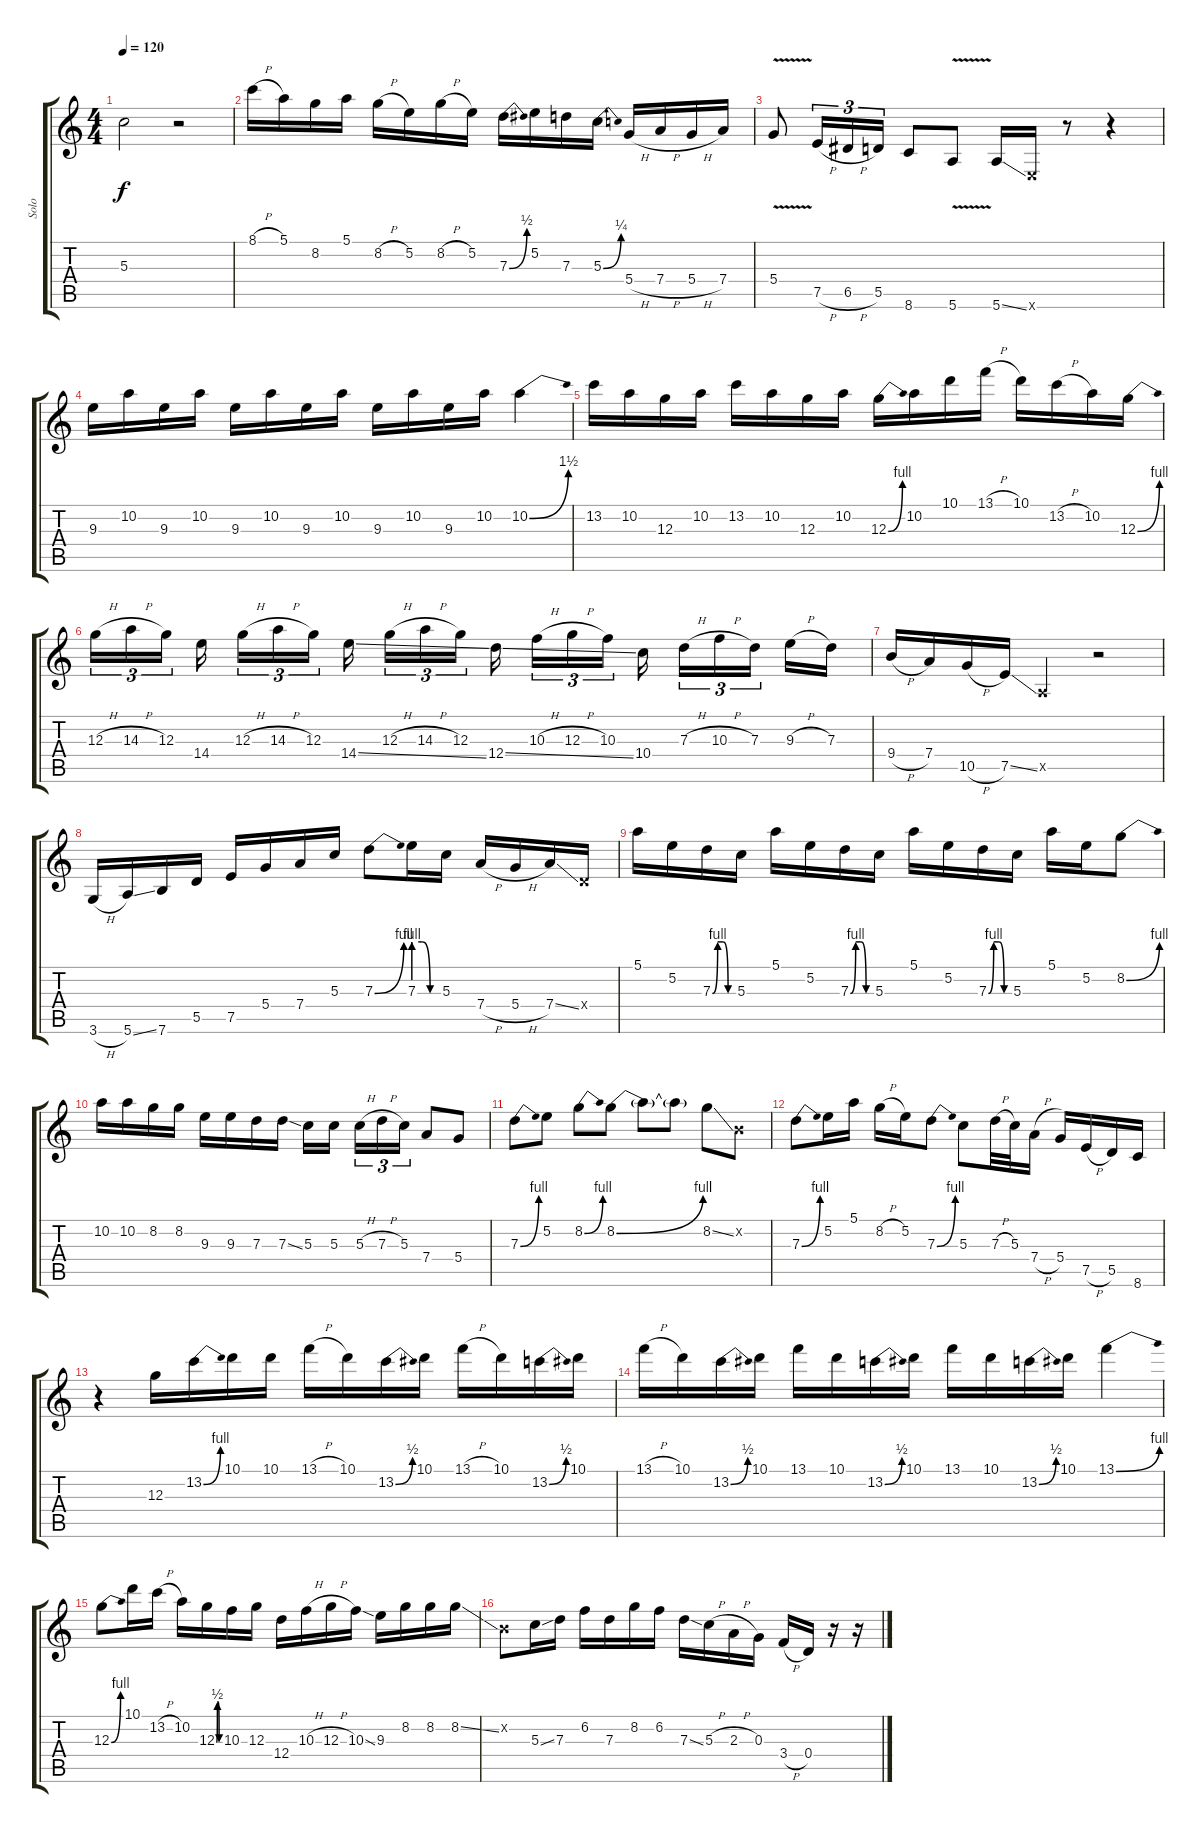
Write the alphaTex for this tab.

\track ("Solo" "Solo") {instrument overdrivenguitar}
\staff {score tabs}
\tuning (E4 B3 G3 D3 A2 E2) {hide}
\ts (4 4)
\tempo 120
\clef g2
\ks c
5.3{t}.2{dy f} r.2 |
8.1{h}.16 5.1.16 8.2.16 5.1.16 8.2{h}.16 5.2.16 8.2{h}.16 5.2.16 7.3{be (bend 0 0 60 2)}.16 5.2.16 7.3.16 5.3{be (bend 0 0 60 1)}.16 5.4{h}.16 7.4{h}.16 5.4{h}.16 7.4.16 |
5.4{v}.8 7.5{h}.16{tu (3 2)} 6.5{h}.16{tu (3 2)} 5.5.16{tu (3 2)} 8.6.8 5.6{v}.8 5.6{ss}.16 0.6{x}.16 r.8 r.4 |
9.3.16 10.2.16 9.3.16 10.2.16 9.3.16 10.2.16 9.3.16 10.2.16 9.3.16 10.2.16 9.3.16 10.2.16 10.2{be (bend 0 0 60 6)}.4 |
13.2.16 10.2.16 12.3.16 10.2.16 13.2.16 10.2.16 12.3.16 10.2.16 12.3{be (bend 0 0 60 4)}.16 10.2.16 10.1.16 13.1{h}.16 10.1.16 13.2{h}.16 10.2.16 12.3{be (bend 0 0 60 4)}.16 |
12.3{h}.16{tu (3 2)} 14.3{h}.16{tu (3 2)} 12.3.16{tu (3 2)} 14.4.16 12.3{h}.16{tu (3 2)} 14.3{h}.16{tu (3 2)} 12.3.16{tu (3 2)} 14.4{ss}.16 12.3{h}.16{tu (3 2)} 14.3{h}.16{tu (3 2)} 12.3.16{tu (3 2)} 12.4{ss}.16 10.3{h}.16{tu (3 2)} 12.3{h}.16{tu (3 2)} 10.3.16{tu (3 2)} 10.4.16 7.3{h}.16{tu (3 2)} 10.3{h}.16{tu (3 2)} 7.3.16{tu (3 2)} 9.3{h}.16 7.3.16 |
9.4{h}.16 7.4.16 10.5{h}.16 7.5{ss}.16 0.5{x}.4 r.2 |
3.6{h}.16 5.6{ss}.16 7.6.16 5.5.16 7.5.16 5.4.16 7.4.16 5.3.16 7.3{be (bend 0 0 60 4)}.8 7.3{be (custom 0 4 20 4 40 0 60 0)}.16 5.3.16 7.4{h}.16 5.4{h}.16 7.4{ss}.16 0.4{x}.16 |
5.1.16 5.2.16 7.3{be (custom 0 0 15 4 30 4 45 0 60 0)}.16 5.3.16 5.1.16 5.2.16 7.3{be (custom 0 0 15 4 30 4 45 0 60 0)}.16 5.3.16 5.1.16 5.2.16 7.3{be (custom 0 0 15 4 30 4 45 0 60 0)}.16 5.3.16 5.1.16 5.2.16 8.2{be (bend 0 0 60 4)}.8 |
10.2.16 10.2.16 8.2.16 8.2.16 9.3.16 9.3.16 7.3.16 7.3{ss}.16 5.3.16 5.3.16 5.3{h}.16{tu (3 2)} 7.3{h}.16{tu (3 2)} 5.3.16{tu (3 2)} 7.4.8 5.4.8 |
7.3{be (bend 0 0 60 4)}.8 5.2.8 8.2{be (bend 0 0 60 4)}.8 8.2{be (bend 0 0 60 4)}.8 8.2{t}.8 8.2{t}.8 8.2{ss}.8 0.2{x}.8 |
7.3{be (bend 0 0 60 4)}.8 5.2.16 5.1.16 8.2{h}.16 5.2.16 7.3{be (bend 0 0 60 4)}.8 5.3.8 7.3{h}.32 5.3.32 7.4{h}.16 5.4.16 7.5{h}.16 5.5.16 8.6.16 |
r.4 12.3.16 13.2{be (bend 0 0 60 4)}.16 10.1.16 10.1.16 13.1{h}.16 10.1.16 13.2{be (bend 0 0 60 2)}.16 10.1.16 13.1{h}.16 10.1.16 13.2{be (bend 0 0 60 2)}.16 10.1.16 |
13.1{h}.16 10.1.16 13.2{be (bend 0 0 60 2)}.16 10.1.16 13.1.16 10.1.16 13.2{be (bend 0 0 60 2)}.16 10.1.16 13.1.16 10.1.16 13.2{be (bend 0 0 60 2)}.16 10.1.16 13.1{be (bend 0 0 60 4)}.4 |
12.3{be (bend 0 0 60 4)}.8 10.1.16 13.2{h}.16 10.2.16 12.3{be (custom 0 0 15 2 30 2 45 0 60 0)}.16 10.3.16 12.3.16 12.4.16 10.3{h}.16 12.3{h}.16 10.3{ss}.16 9.3.16 8.2.16 8.2.16 8.2{ss}.16 |
0.2{x}.8 5.3{ss}.16 7.3.16 6.2.16 7.3.16 8.2.16 6.2.16 7.3{ss}.16 5.3{h}.16 2.3{h}.16 0.3.16 3.4{h}.16 0.4.16 r.16 r.16
